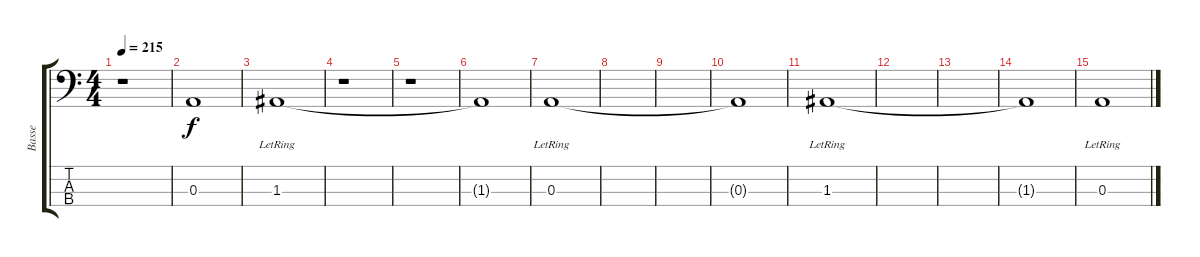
\track ("Basse" "Basse") {instrument electricbassfinger}
\staff {score tabs}
\tuning (G2 D2 A1 E1) {hide}
\ts (4 4)
\tempo 215
\clef f4
\ks c
r.1{dy f} |
0.3{t}.1 |
1.3{lr}.1 |
r.1 |
r.1 |
1.3{t}.1 |
0.3{lr}.1 |
|
|
0.3{t}.1 |
1.3{lr}.1 |
|
|
1.3{t}.1 |
0.3{lr}.1
